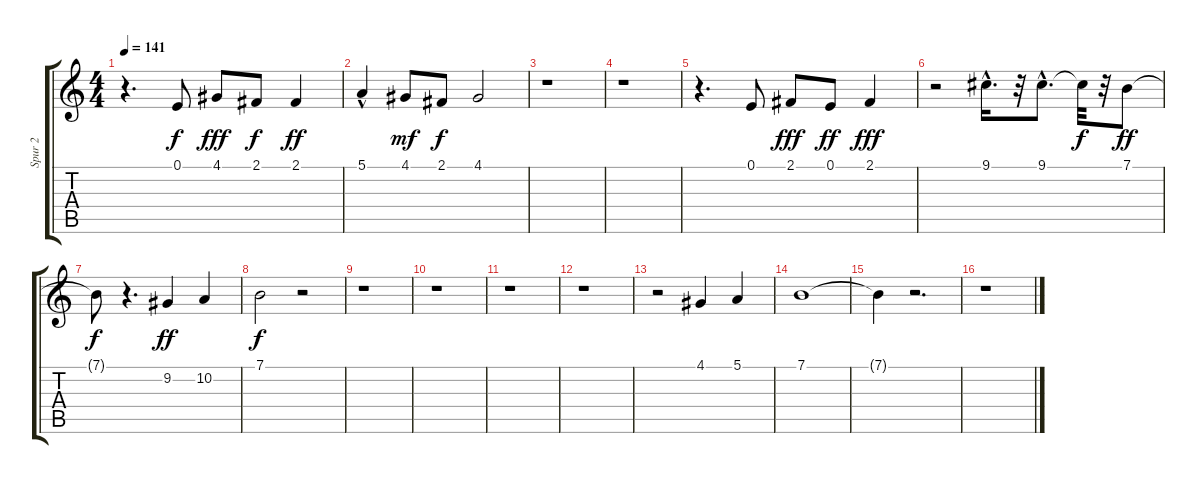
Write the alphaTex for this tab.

\track ("Spur 2" "Spur 2") {instrument lead3calliope}
\staff {score tabs}
\tuning (E4 B3 G3 D3 A2 E2) {hide}
\ts (4 4)
\tempo 141
\clef g2
\ks c
r.4{d dy f} 0.1.8 4.1.8{dy fff} 2.1.8{dy f} 2.1.4{dy ff} |
5.1{hac}.4 4.1.8{dy mf} 2.1.8{dy f} 4.1.2 |
r.1 |
r.1 |
r.4{d} 0.1.8 2.1.8{dy fff} 0.1.8{dy ff} 2.1.4{dy fff} |
r.2 9.1{hac}.16{d} r.32 9.1{hac}.8{d} 9.1{t}.32{dy f} r.32 7.1.8{dy ff} |
7.1{t}.8{dy f} r.4{d} 9.2.4{dy ff} 10.2.4 |
7.1.2{dy f} r.2 |
r.1 |
r.1 |
r.1 |
r.1 |
r.2 4.1.4 5.1.4 |
7.1.1 |
7.1{t}.4 r.2{d} |
r.1
